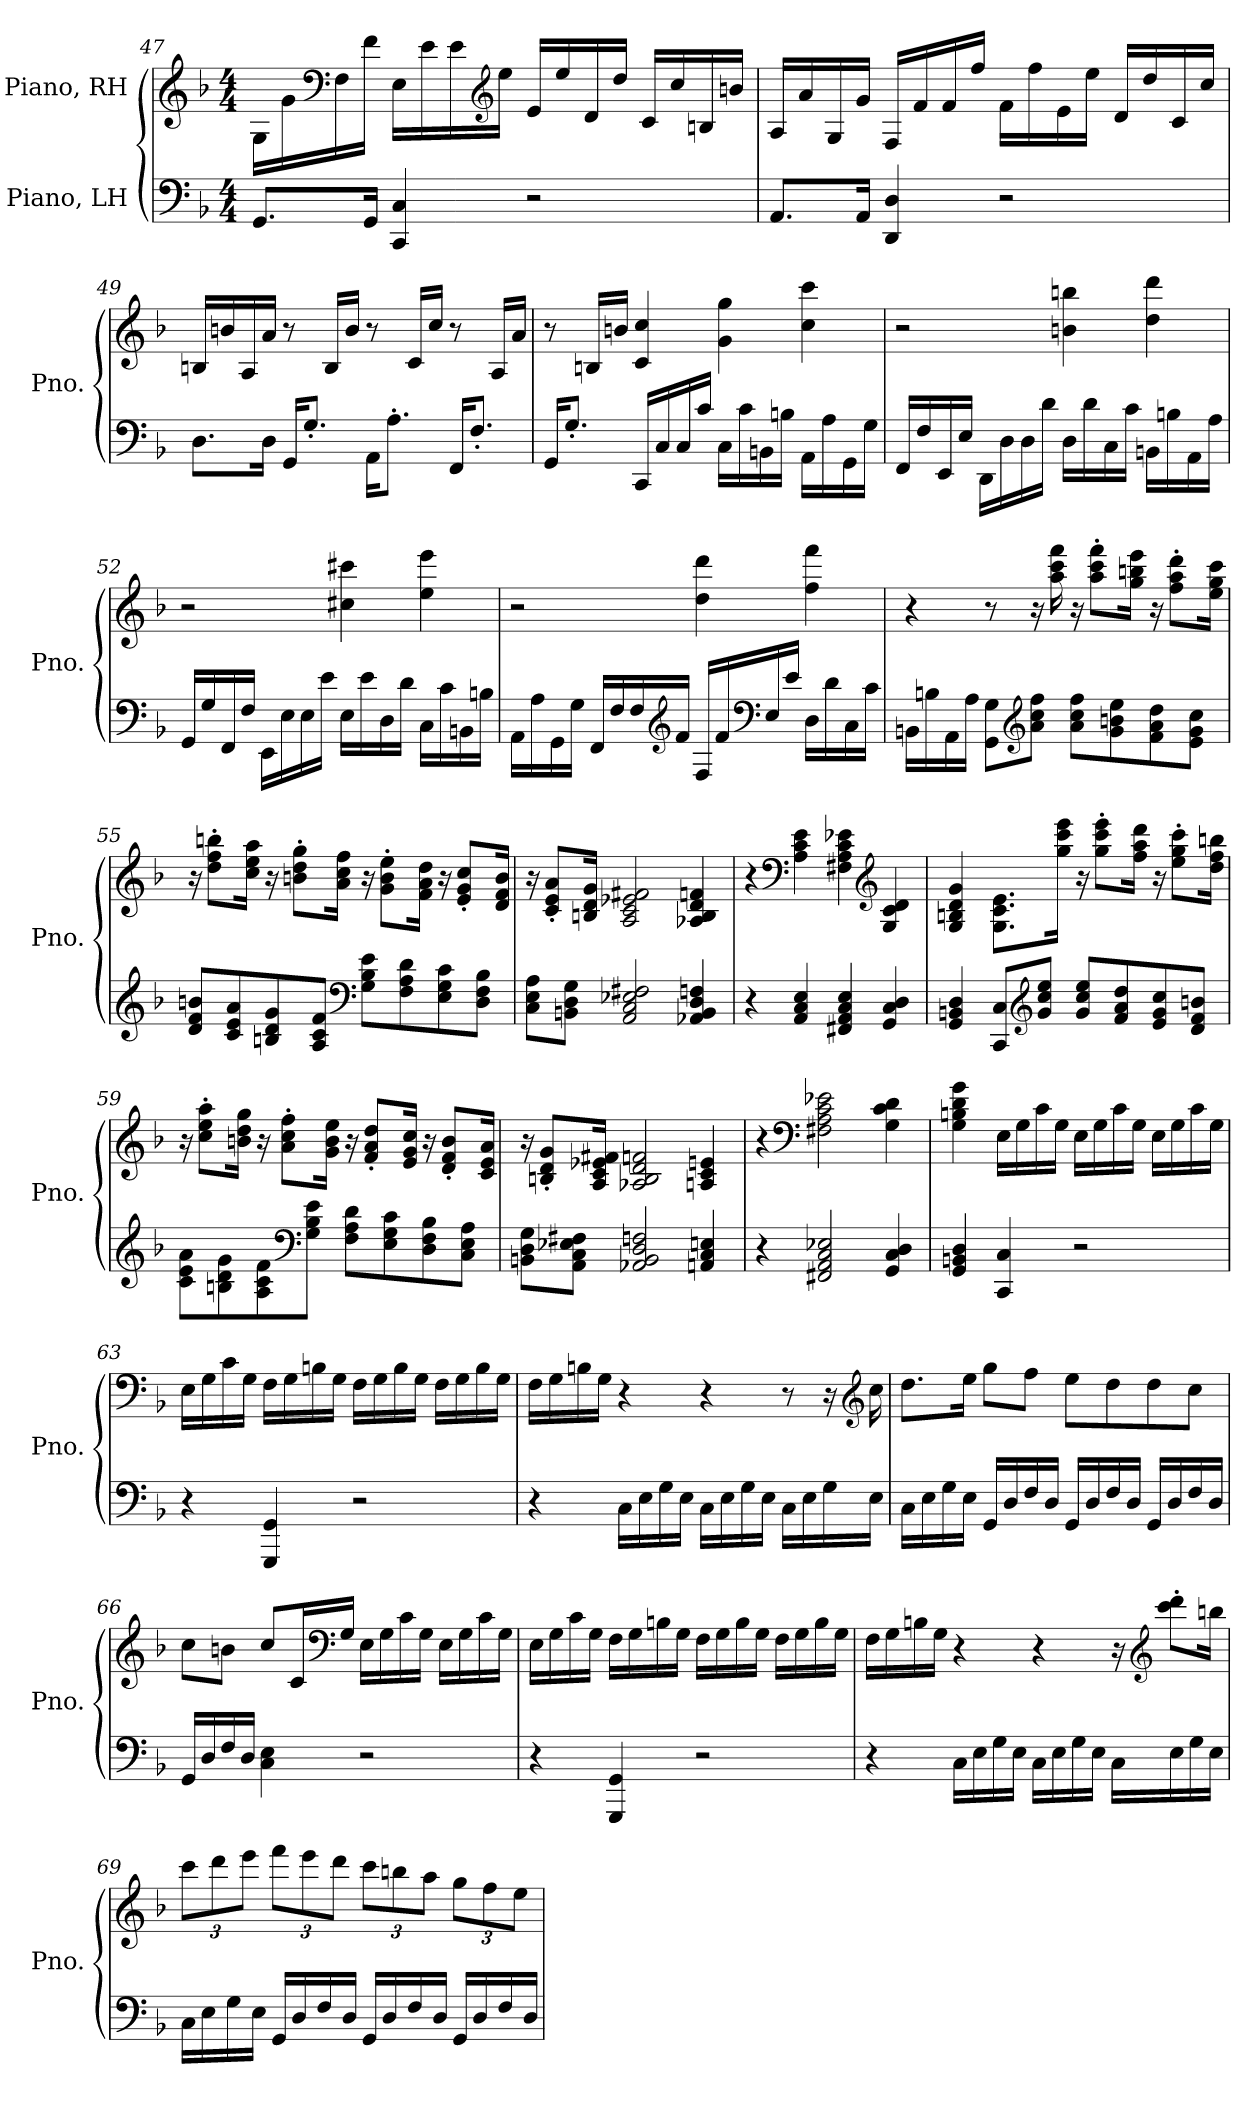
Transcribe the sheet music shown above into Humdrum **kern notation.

**kern	**kern
*part2	*part1
*staff2	*staff1
*I"Piano, LH	*I"Piano, RH
*I'Pno.	*I'Pno.
*clefF4	*clefG2
*k[b-]	*k[b-]
*M4/4	*M4/4
=47	=47
8.GG/L	16G\LL
.	16g\
*	*clefF4
.	16F\
16GG/Jk	16f\JJ
4CC/ 4C/	16E\LL
.	16e\
.	16e\
*	*clefG2
.	16ee\JJ
2r	16e/LL
.	16ee/
.	16d/
.	16dd/JJ
.	16c/LL
.	16cc/
.	16Bn/
.	16bn/JJ
!!LO:LB:g=z
=48	=48
8.AA/L	16A/LL
.	16a/
.	16G/
16AA/Jk	16g/JJ
4DD/ 4D/	16F/LL
.	16f/
.	16f/
.	16ff/JJ
2r	16f\LL
.	16ff\
.	16e\
.	16ee\JJ
.	16d/LL
.	16dd/
.	16c/
.	16cc/JJ
=49	=49
8.D\L	16Bn/LL
.	16bn/
.	16A/
16D\Jk	16a/JJ
16GG/KL	8r
8.G'/J	.
.	16B/LL
.	16b/JJ
16AA\KL	8r
8.A'\J	.
.	16c/LL
.	16cc/JJ
16FF/KL	8r
8.F'/J	.
.	16A/LL
.	16a/JJ
!!LO:LB:g=z
=50	=50
16GG/KL	8r
8.G'/J	.
.	16Bn/LL
.	16bn/JJ
16CC/LL	4c/ 4cc/
16C/	.
16C/	.
16c/JJ	.
16C\LL	4g\ 4gg\
16c\	.
16BBn\	.
16Bn\JJ	.
16AA\LL	4cc\ 4ccc\
16A\	.
16GG\	.
16G\JJ	.
=51	=51
16FF/LL	2r
16F/	.
16EE/	.
16E/JJ	.
16DD\LL	.
16D\	.
16D\	.
16d\JJ	.
16D\LL	4bn\ 4bbn\
16d\	.
16C\	.
16c\JJ	.
16BBn\LL	4dd\ 4ddd\
16Bn\	.
16AA\	.
16A\JJ	.
!!LO:LB:g=z
=52	=52
16GG/LL	2r
16G/	.
16FF/	.
16F/JJ	.
16EE\LL	.
16E\	.
16E\	.
16e\JJ	.
16E\LL	4cc#X\ 4ccc#X\
16e\	.
16D\	.
16d\JJ	.
16C\LL	4ee\ 4eee\
16c\	.
16BBn\	.
16Bn\JJ	.
=53	=53
16AA\LL	2r
16A\	.
16GG\	.
16G\JJ	.
16FF/LL	.
16F/	.
16F/	.
*clefG2	*
16f/JJ	.
16F/LL	4dd\ 4ddd\
16f/	.
*clefF4	*
16E/	.
16e/JJ	.
16D\LL	4ff\ 4fff\
16d\	.
16C\	.
16c\JJ	.
!!LO:LB:g=z
=54	=54
16BBn\LL	4r
16Bn\	.
16AA\	.
16A\JJ	.
8GG\ 8G\L	8r
*clefG2	*
8a\ 8cc\ 8ff\J	16r
.	16aa\ 16ccc\ 16fff\
8a\ 8cc\ 8ff\L	16r
.	8aa\' 8ccc\' 8fff\'L
8g\ 8bn\ 8ee\	.
.	16gg\ 16bbn\ 16eee\Jk
8f\ 8a\ 8dd\	16r
.	8ff\' 8aa\' 8ddd\'L
8e\ 8g\ 8cc\J	.
.	16ee\ 16gg\ 16ccc\Jk
=55	=55
8d/ 8f/ 8bn/L	16r
.	8dd\' 8ff\' 8bbn\'L
8c/ 8e/ 8a/	.
.	16cc\ 16ee\ 16aa\Jk
8Bn/ 8d/ 8g/	16r
.	8bn\' 8dd\' 8gg\'L
8A/ 8c/ 8f/J	.
.	16a\ 16cc\ 16ff\Jk
*clefF4	*
8G\ 8B\ 8e\L	16r
.	8g\' 8b\' 8ee\'L
8F\ 8A\ 8d\	.
.	16f\ 16a\ 16dd\Jk
8E\ 8G\ 8c\	16r
.	8e/' 8g/' 8cc/'L
8D\ 8F\ 8B\J	.
.	16d/ 16f/ 16b/Jk
=56	=56
8C\ 8E\ 8A\L	16r
.	8c/' 8e/' 8a/'L
8BBn\ 8D\ 8G\J	.
.	16Bn/ 16d/ 16g/Jk
2AA/ 2C/ 2E-X/ 2F#X/	2A/ 2c/ 2e-X/ 2f#X/
4AA-X/ 4BB/ 4D/ 4Fn/	4A-X/ 4B/ 4d/ 4fn/
!!LO:PB:g=z
=57	=57
4r	4r
*	*clefF4
4AA/ 4C/ 4E/	4A\ 4c\ 4e\
4FF#X/ 4AA/ 4C/ 4E/	4F#X\ 4A\ 4c\ 4e-X\
*	*clefG2
4GG/ 4C/ 4D/	4G/ 4c/ 4d/
=58	=58
4GG/ 4BBn/ 4D/	4G/ 4Bn/ 4d/ 4g/
8CC/ 8C/L	8.G\ 8.c\ 8.e\L
*clefG2	*
8g/ 8cc/ 8ee/J	.
.	16gg\ 16ccc\ 16eee\Jk
8g/ 8cc/ 8ee/L	16r
.	8gg\' 8ccc\' 8eee\'L
8f/ 8a/ 8dd/	.
.	16ff\ 16aa\ 16ddd\Jk
8e/ 8g/ 8cc/	16r
.	8ee\' 8gg\' 8ccc\'L
8d/ 8f/ 8bn/J	.
.	16dd\ 16ff\ 16bbn\Jk
=59	=59
8c\ 8e\ 8a\L	16r
.	8cc\' 8ee\' 8aa\'L
8Bn\ 8d\ 8g\	.
.	16bn\ 16dd\ 16gg\Jk
8A\ 8c\ 8f\	16r
.	8a\' 8cc\' 8ff\'L
*clefF4	*
8G\ 8B\ 8e\J	.
.	16g\ 16b\ 16ee\Jk
8F\ 8A\ 8d\L	16r
.	8f/' 8a/' 8dd/'L
8E\ 8G\ 8c\	.
.	16e/ 16g/ 16cc/Jk
8D\ 8F\ 8B\	16r
.	8d/' 8f/' 8b/'L
8C\ 8E\ 8A\J	.
.	16c/ 16e/ 16a/Jk
!!LO:LB:g=z
=60	=60
8BBn\ 8D\ 8G\L	16r
.	8Bn/' 8d/' 8g/'L
8AA\ 8C\ 8E-X\ 8F#X\J	.
.	16A/ 16c/ 16e-X/ 16f#X/Jk
2AA-X/ 2BB/ 2D/ 2Fn/	2A-X/ 2B/ 2d/ 2fn/
4AAn/ 4C/ 4En/	4An/ 4c/ 4en/
=61	=61
4r	4r
*	*clefF4
2FF#X/ 2AA/ 2C/ 2E-X/	2F#X\ 2A\ 2c\ 2e-X\
4GG/ 4C/ 4D/	4G\ 4c\ 4d\
=62	=62
4GG/ 4BBn/ 4D/	4G\ 4Bn\ 4d\ 4g\
4CC/ 4C/	16E\LL
.	16G\
.	16c\
.	16G\JJ
2r	16E\LL
.	16G\
.	16c\
.	16G\JJ
.	16E\LL
.	16G\
.	16c\
.	16G\JJ
!!LO:LB:g=z
=63	=63
4r	16E\LL
.	16G\
.	16c\
.	16G\JJ
4GGG/ 4GG/	16F\LL
.	16G\
.	16Bn\
.	16G\JJ
2r	16F\LL
.	16G\
.	16B\
.	16G\JJ
.	16F\LL
.	16G\
.	16B\
.	16G\JJ
=64	=64
4r	16F\LL
.	16G\
.	16Bn\
.	16G\JJ
16C\LL	4r
16E\	.
16G\	.
16E\JJ	.
16C\LL	4r
16E\	.
16G\	.
16E\JJ	.
16C\LL	8r
16E\	.
16G\	16r
*	*clefG2
16E\JJ	16cc\
!!LO:LB:g=z
=65	=65
16C\LL	8.dd\L
16E\	.
16G\	.
16E\JJ	16ee\Jk
16GG/LL	8gg\L
16D/	.
16F/	8ff\J
16D/JJ	.
16GG/LL	8ee\L
16D/	.
16F/	8dd\
16D/JJ	.
16GG/LL	8dd\
16D/	.
16F/	8cc\J
16D/JJ	.
=66	=66
16GG/LL	8cc\L
16D/	.
16F/	8bn\J
16D/JJ	.
4C\ 4E\	8cc/L
.	16c/L
*	*clefF4
.	16G/JJ
2r	16E\LL
.	16G\
.	16c\
.	16G\JJ
.	16E\LL
.	16G\
.	16c\
.	16G\JJ
!!LO:LB:g=z
=67	=67
4r	16E\LL
.	16G\
.	16c\
.	16G\JJ
4GGG/ 4GG/	16F\LL
.	16G\
.	16Bn\
.	16G\JJ
2r	16F\LL
.	16G\
.	16B\
.	16G\JJ
.	16F\LL
.	16G\
.	16B\
.	16G\JJ
=68	=68
4r	16F\LL
.	16G\
.	16Bn\
.	16G\JJ
16C\LL	4r
16E\	.
16G\	.
16E\JJ	.
16C\LL	4r
16E\	.
16G\	.
16E\JJ	.
16C\LL	16r
*	*clefG2
16E\	8ccc\' 8ddd\'L
16G\	.
16E\JJ	16bbn\Jk
!!LO:LB:g=z
=69	=69
*	*Xbrackettup
16C\LL	12ccc\L
16E\	.
.	12ddd\
16G\	.
.	12eee\J
16E\JJ	.
16GG/LL	12fff\L
16D/	.
.	12eee\
16F/	.
.	12ddd\J
16D/JJ	.
16GG/LL	12ccc\L
16D/	.
.	12bbn\
16F/	.
.	12aa\J
16D/JJ	.
16GG/LL	12gg\L
16D/	.
.	12ff\
16F/	.
.	12ee\J
16D/JJ	.
=	=
*-	*-
